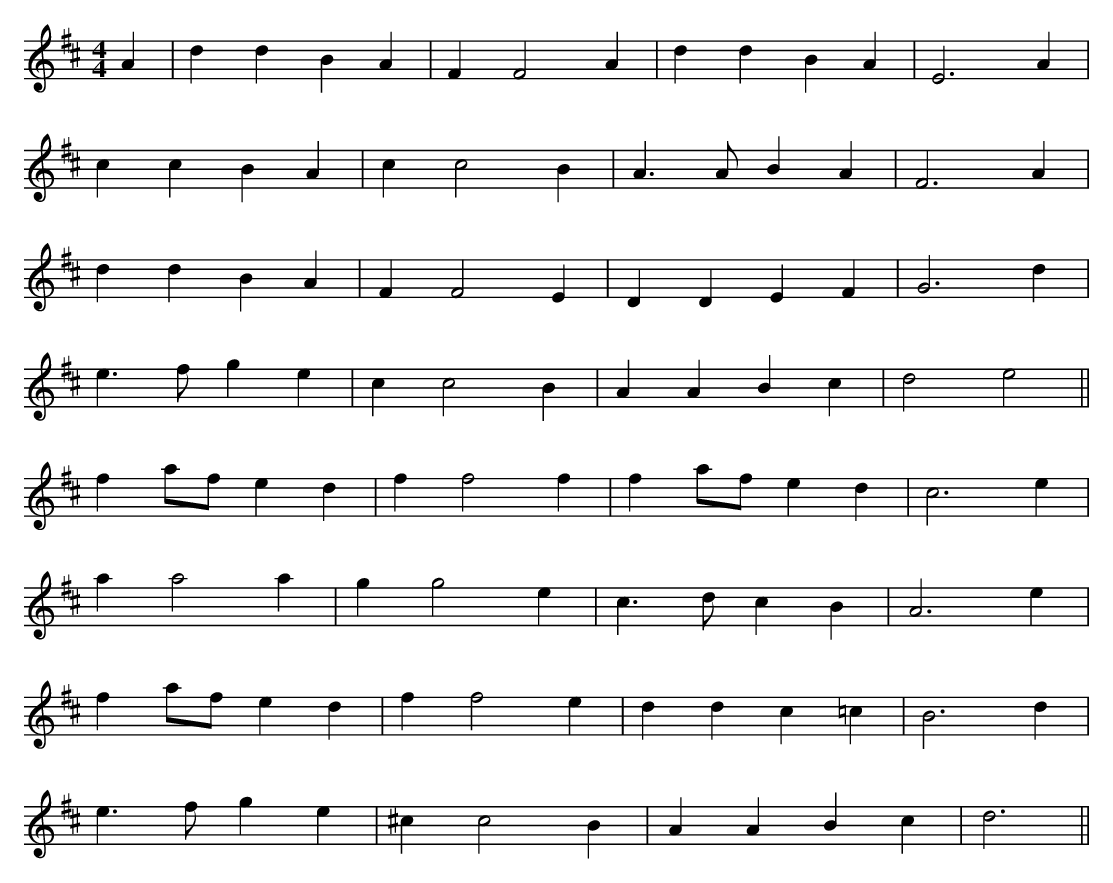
X:1
M:4/4
K:D
A2|d2 d2 B2 A2|F2 F4 A2|d2 d2 B2 A2|E6 A2|
c2 c2 B2 A2|c2 c4 B2|A3A B2 A2|F6 A2|
d2 d2 B2 A2|F2 F4 E2|D2 D2 E2 F2|G6 d2|
e3f g2 e2|c2 c4 B2|A2 A2 B2 c2|d4 e4||
f2 af e2 d2|f2 f4 f2|f2 af e2 d2|c6 e2|
a2 a4 a2|g2 g4 e2|c3d c2 B2|A6 e2|
f2 af e2 d2|f2 f4 e2|d2 d2 c2 =c2|B6 d2|
e3f g2 e2|^c2 c4 B2|A2 A2 B2 c2|d6||
